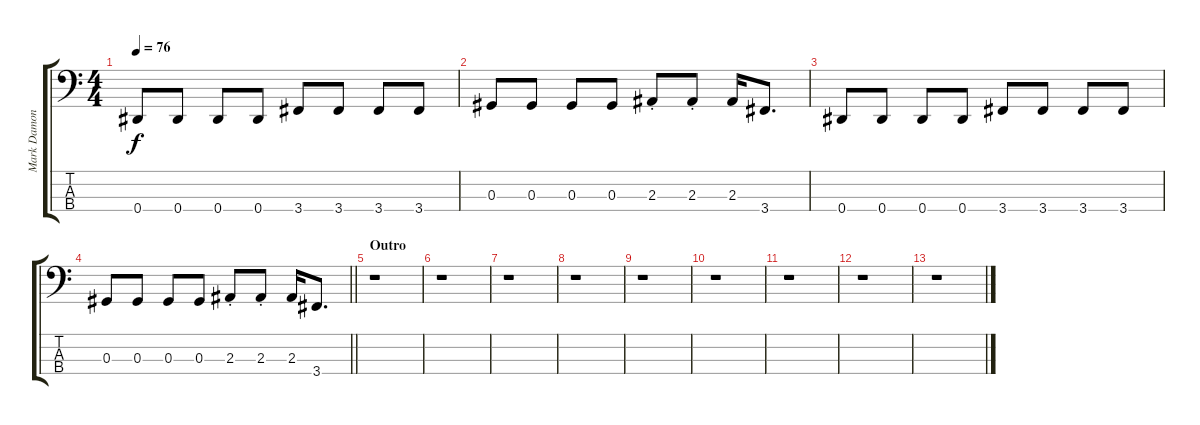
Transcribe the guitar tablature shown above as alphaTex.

\track ("Mark Damon" "Mark Damon") {instrument electricbasspick}
\staff {score tabs}
\tuning (Gb2 Db2 Ab1 Eb1) {hide}
\ts (4 4)
\tempo 76
\clef f4
\ks c
0.4.8{dy f} 0.4.8 0.4.8 0.4.8 3.4.8 3.4.8 3.4.8 3.4.8 |
0.3.8 0.3.8 0.3.8 0.3.8 2.3{st}.8 2.3{st}.8 2.3.16 3.4.8{d} |
0.4.8 0.4.8 0.4.8 0.4.8 3.4.8 3.4.8 3.4.8 3.4.8 |
\barLineRight lightlight
0.3.8 0.3.8 0.3.8 0.3.8 2.3{st}.8 2.3{st}.8 2.3.16 3.4.8{d} |
\section ("" "Outro")
r.1 |
r.1 |
r.1 |
r.1 |
r.1 |
r.1 |
r.1 |
r.1 |
r.1
